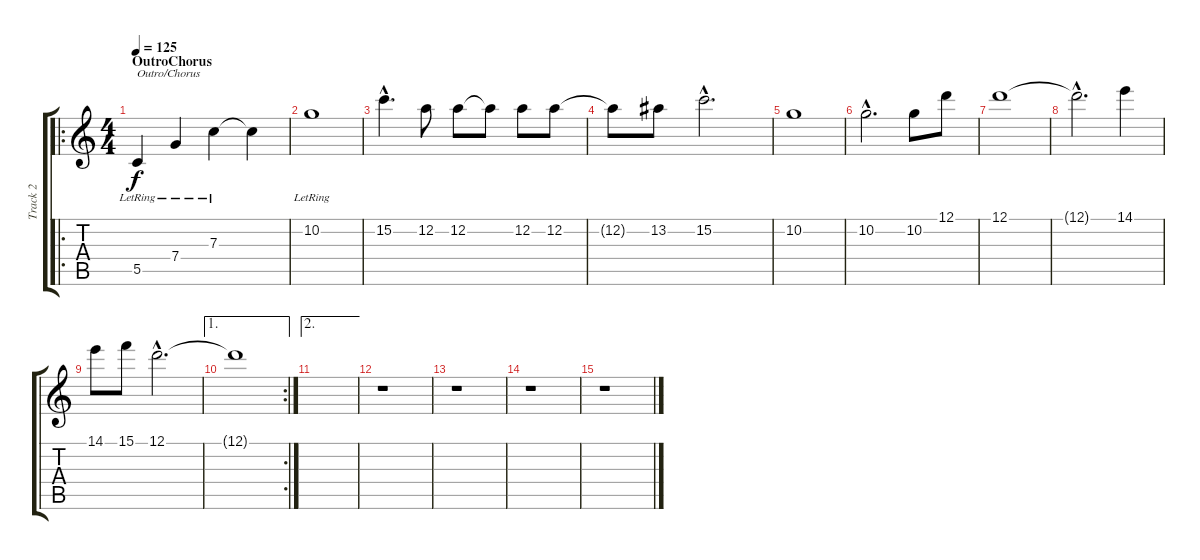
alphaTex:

\track ("Track 2" "Track 2") {instrument electricguitarjazz}
\staff {score tabs}
\tuning (D4 A3 F3 C3 G2 D2) {hide}
\ro
\ts (4 4)
\section ("" "OutroChorus")
\tempo 125
\clef g2
\ks c
5.5{lr}.4{txt "Outro/Chorus" dy f instrument distortionguitar} 7.4{lr}.4 7.3{lr}.4 7.3{t}.4 |
10.2{lr}.1 |
15.2{hac}.4{d} 12.2.8 12.2.8 12.2{t}.8 12.2.8 12.2.8 |
12.2{t}.8 13.2.8 15.2{hac}.2{d} |
10.2.1 |
10.2{hac}.2{d} 10.2.8 12.1.8 |
12.1.1 |
12.1{hac t}.2{d} 14.1.4 |
14.1.8 15.1.8 12.1{hac}.2{d} |
\ae 1
\rc 2
12.1{t}.1 |
\ae 2
|
r.1 |
r.1 |
r.1 |
r.1
